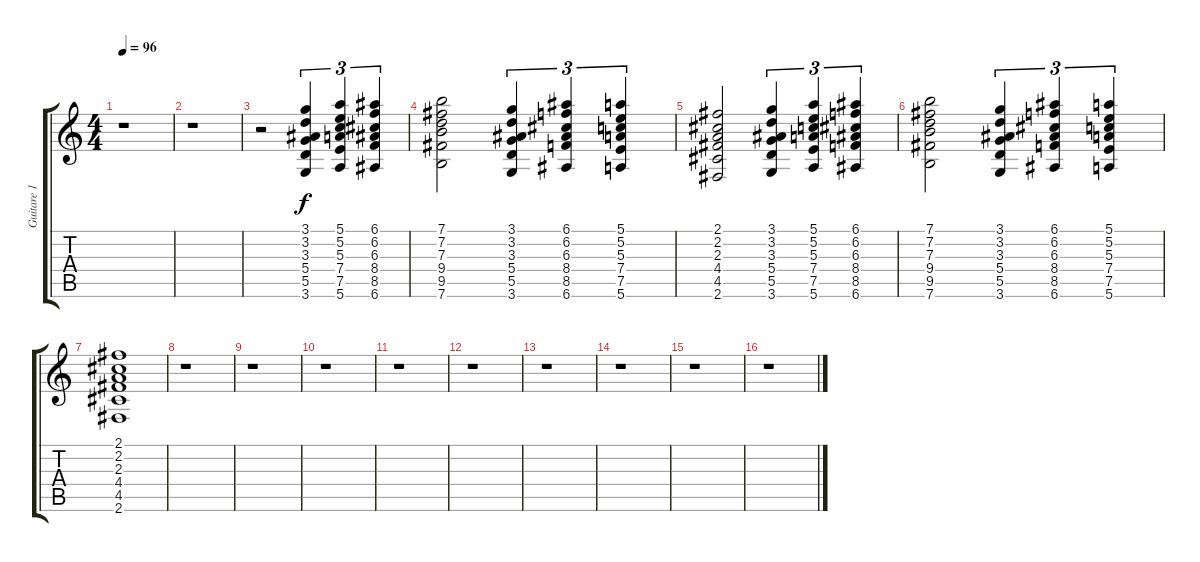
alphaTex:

\track ("Guitare 1" "Guitare 1") {instrument acousticguitarnylon}
\staff {score tabs}
\tuning (E4 B3 G3 D3 A2 E2) {hide}
\ts (4 4)
\tempo 96
\clef g2
\ks c
r.1{dy f} |
r.1 |
r.2 (3.1 3.2 3.3 5.4 5.5 3.6).4{tu (3 2)} (5.1 5.2 5.3 7.4 7.5 5.6).4{tu (3 2)} (6.1 6.2 6.3 8.4 8.5 6.6).4{tu (3 2)} |
(7.1 7.2 7.3 9.4 9.5 7.6).2 (3.1 3.2 3.3 5.4 5.5 3.6).4{tu (3 2)} (6.1 6.2 6.3 8.4 8.5 6.6).4{tu (3 2)} (5.1 5.2 5.3 7.4 7.5 5.6).4{tu (3 2)} |
(2.1 2.2 2.3 4.4 4.5 2.6).2 (3.1 3.2 3.3 5.4 5.5 3.6).4{tu (3 2)} (5.1 5.2 5.3 7.4 7.5 5.6).4{tu (3 2)} (6.1 6.2 6.3 8.4 8.5 6.6).4{tu (3 2)} |
(7.1 7.2 7.3 9.4 9.5 7.6).2 (3.1 3.2 3.3 5.4 5.5 3.6).4{tu (3 2)} (6.1 6.2 6.3 8.4 8.5 6.6).4{tu (3 2)} (5.1 5.2 5.3 7.4 7.5 5.6).4{tu (3 2)} |
(2.1 2.2 2.3 4.4 4.5 2.6).1 |
r.1 |
r.1 |
r.1 |
r.1 |
r.1 |
r.1 |
r.1 |
r.1 |
r.1
